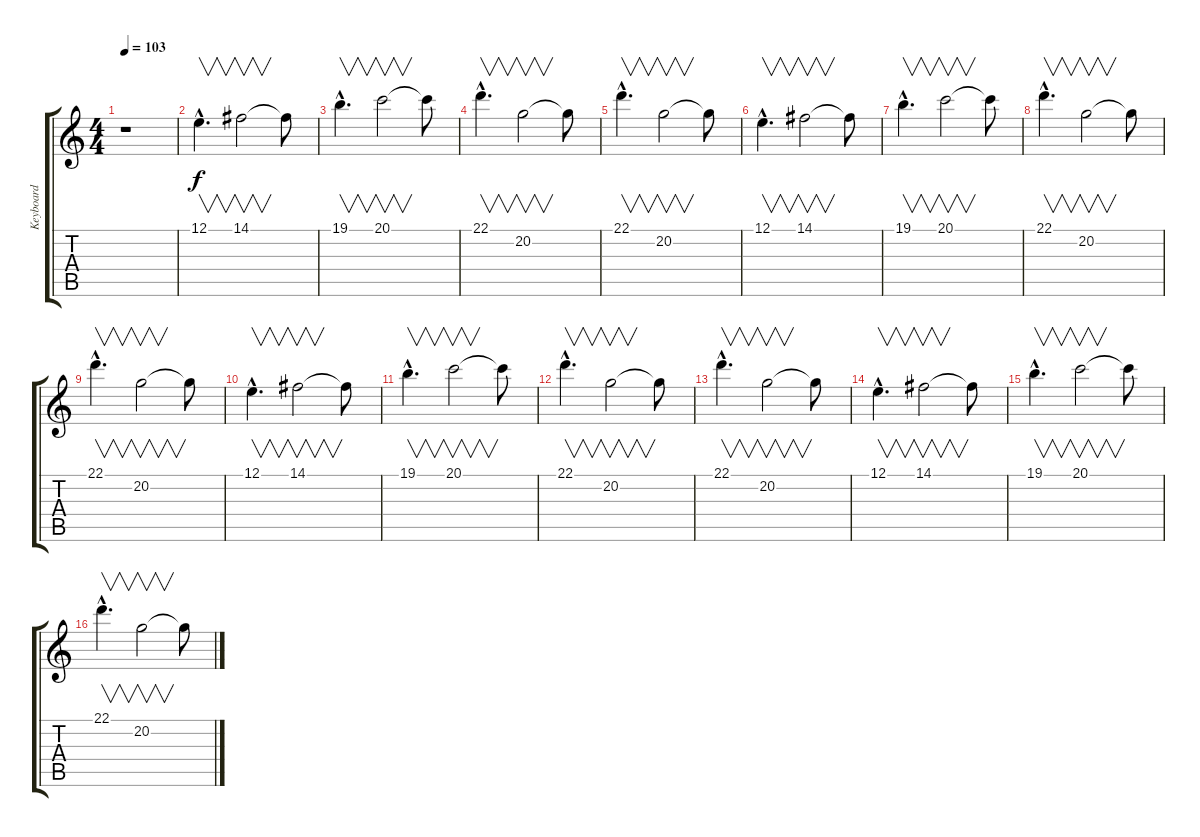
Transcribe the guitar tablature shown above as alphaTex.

\track ("Keyboard" "Keyboard") {instrument choiraahs}
\staff {score tabs}
\tuning (E4 B3 G3 D3 A2 D2) {hide}
\ts (4 4)
\tempo 103
\clef g2
\ks c
r.1{dy mp} |
12.1{hac}.4{v d dy f volume 10 instrument pad4choir} 14.1.2{v} 14.1{t}.8 |
19.1{hac}.4{v d} 20.1.2{v} 20.1{t}.8 |
22.1{hac}.4{v d} 20.2.2{v} 20.2{t}.8 |
22.1{hac}.4{v d} 20.2.2{v} 20.2{t}.8 |
12.1{hac}.4{v d volume 11} 14.1.2{v} 14.1{t}.8 |
19.1{hac}.4{v d} 20.1.2{v} 20.1{t}.8 |
22.1{hac}.4{v d} 20.2.2{v} 20.2{t}.8 |
22.1{hac}.4{v d} 20.2.2{v} 20.2{t}.8 |
12.1{hac}.4{v d} 14.1.2{v} 14.1{t}.8 |
19.1{hac}.4{v d} 20.1.2{v} 20.1{t}.8 |
22.1{hac}.4{v d} 20.2.2{v} 20.2{t}.8 |
22.1{hac}.4{v d} 20.2.2{v} 20.2{t}.8 |
12.1{hac}.4{v d volume 11} 14.1.2{v} 14.1{t}.8 |
19.1{hac}.4{v d} 20.1.2{v} 20.1{t}.8 |
22.1{hac}.4{v d} 20.2.2{v} 20.2{t}.8
